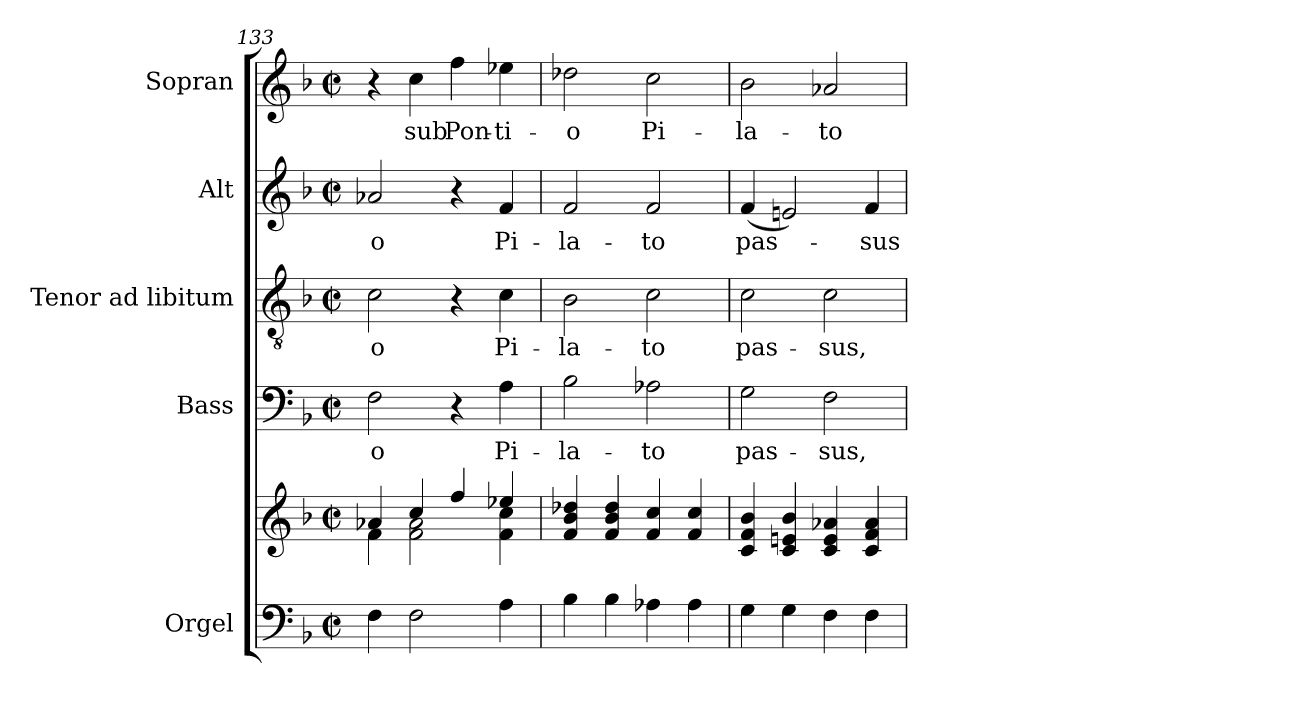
**kern	**kern	**kern	**text	**kern	**text	**kern	**text	**kern	**text
*part5	*part5	*part4	*part4	*part3	*part3	*part2	*part2	*part1	*part1
*staff6	*staff5	*staff4	*staff4	*staff3	*staff3	*staff2	*staff2	*staff1	*staff1
*I"Orgel	*	*I"Bass	*	*I"Tenor ad libitum	*	*I"Alt	*	*I"Sopran	*
*I'Org.	*	*I'B.	*	*I'T.	*	*I'A.	*	*I'S.	*
*clefF4	*clefG2	*clefF4	*	*clefGv2	*	*clefG2	*	*clefG2	*
*k[b-]	*k[b-]	*k[b-]	*	*k[b-]	*	*k[b-]	*	*k[b-]	*
*F:	*F:	*F:	*	*F:	*	*F:	*	*F:	*
*M2/2	*M2/2	*M2/2	*	*M2/2	*	*M2/2	*	*M2/2	*
*met(c|)	*met(c|)	*met(c|)	*	*met(c|)	*	*met(c|)	*	*met(c|)	*
=133	=133	=133	=133	=133	=133	=133	=133	=133	=133
*	*^	*	*	*	*	*	*	*	*
!	!	!	!	!LO:LY:b	!	!LO:LY:b	!	!LO:LY:b	!	!
4F\	4a-X/	4f\	2F\	-o	2c\	-o	2a-X/	-o	4r	.
!	!	!	!	!	!	!	!	!	!	!LO:LY:b
2F\	4cc/	2f\ 2a-\	.	.	.	.	.	.	4cc\	sub
!	!	!	!	!	!	!	!	!	!	!LO:LY:b
.	4ff/	.	4r	.	4r	.	4r	.	4ff\	Pon-
!	!	!	!	!LO:LY:b	!	!LO:LY:b	!	!LO:LY:b	!	!LO:LY:b
4A\	4ee-X/	4f\ 4cc\	4A\	Pi-	4c\	Pi-	4f/	Pi-	4ee-X\	-ti-
=134	=134	=134	=134	=134	=134	=134	=134	=134	=134	=134
!	!	!	!	!LO:LY:b	!	!LO:LY:b	!	!LO:LY:b	!	!LO:LY:b
*	*v	*v	*	*	*	*	*	*	*	*
4B-\	4f/ 4b-/ 4dd-X/	2B-\	-la-	2B-\	-la-	2f/	-la-	2dd-X\	-o
4B-\	4f/ 4b-/ 4dd-/	.	.	.	.	.	.	.	.
!	!	!	!LO:LY:b	!	!LO:LY:b	!	!LO:LY:b	!	!LO:LY:b
4A-X\	4f/ 4cc/	2A-X\	-to	2c\	-to	2f/	-to	2cc\	Pi-
4A-\	4f/ 4cc/	.	.	.	.	.	.	.	.
=135	=135	=135	=135	=135	=135	=135	=135	=135	=135
!	!	!	!LO:LY:b	!	!LO:LY:b	!	!LO:LY:b	!	!LO:LY:b
4G\	4c/ 4f/ 4b-/	2G\	pas-	2c\	pas-	(<4f/	pas-	2b-\	-la-
4G\	4c/ 4en/ 4b-/	.	.	.	.	2en/)	.	.	.
!	!	!	!LO:LY:b	!	!LO:LY:b	!	!	!	!LO:LY:b
4F\	4c/ 4e/ 4a-X/	2F\	-sus,	2c\	-sus,	.	.	2a-X/	-to
!	!	!	!	!	!	!	!LO:LY:b	!	!
4F\	4c/ 4f/ 4a-/	.	.	.	.	4f/	-sus	.	.
=	=	=	=	=	=	=	=	=	=
*-	*-	*-	*-	*-	*-	*-	*-	*-	*-
